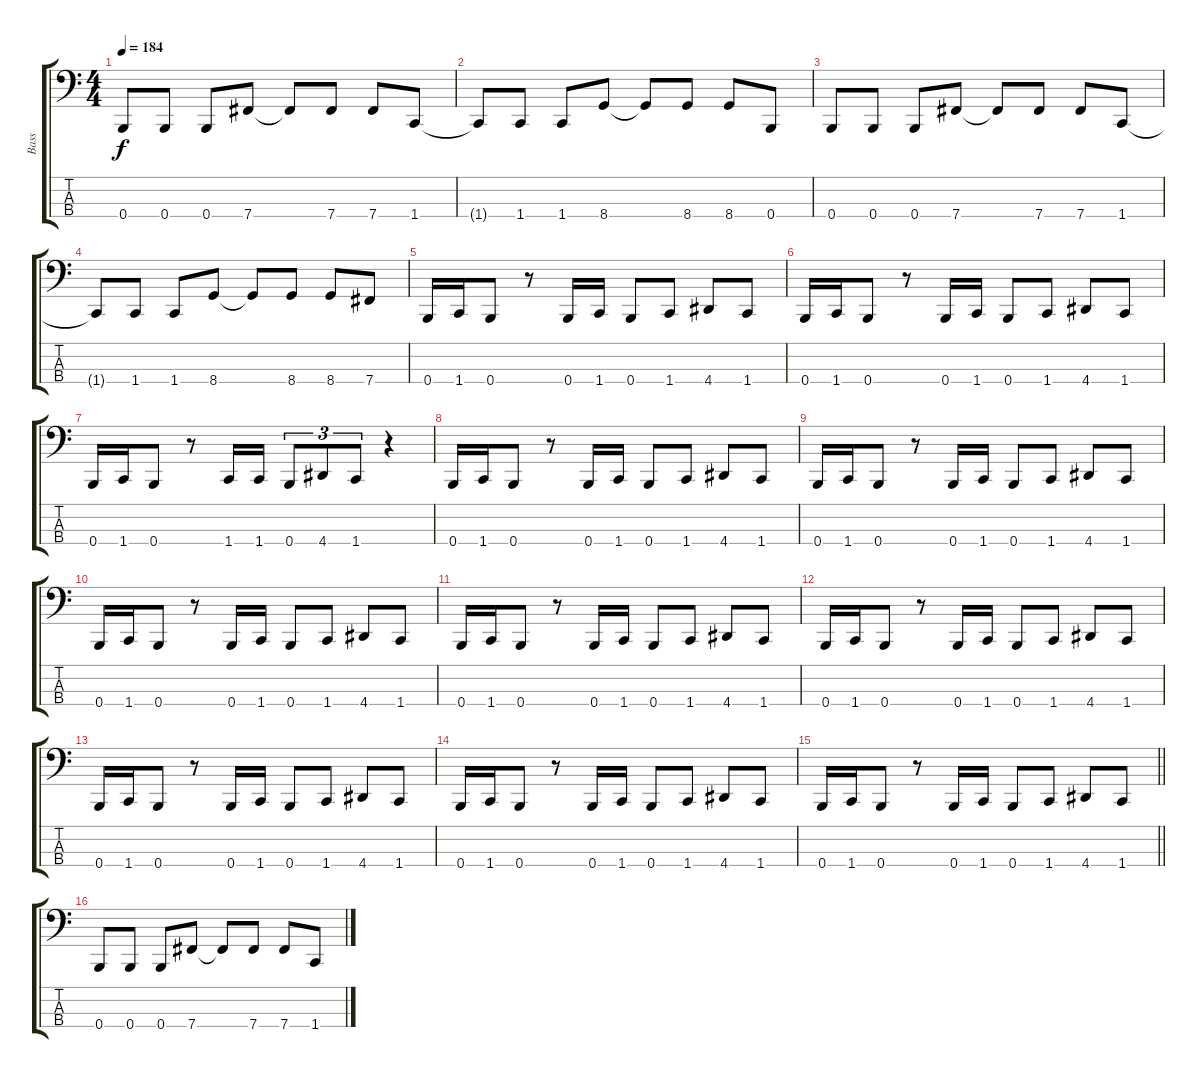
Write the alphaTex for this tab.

\track ("Bass" "Bass") {instrument electricbasspick}
\staff {score tabs}
\tuning (E2 B1 Gb1 B0) {hide}
\ts (4 4)
\tempo 184
\clef f4
\ks c
0.4.8{dy f} 0.4.8 0.4.8 7.4.8 7.4{t}.8 7.4.8 7.4.8 1.4.8 |
1.4{t}.8 1.4.8 1.4.8 8.4.8 8.4{t}.8 8.4.8 8.4.8 0.4.8 |
0.4.8 0.4.8 0.4.8 7.4.8 7.4{t}.8 7.4.8 7.4.8 1.4.8 |
1.4{t}.8 1.4.8 1.4.8 8.4.8 8.4{t}.8 8.4.8 8.4.8 7.4.8 |
0.4.16 1.4.16 0.4.8 r.8 0.4.16 1.4.16 0.4.8 1.4.8 4.4.8 1.4.8 |
0.4.16 1.4.16 0.4.8 r.8 0.4.16 1.4.16 0.4.8 1.4.8 4.4.8 1.4.8 |
0.4.16 1.4.16 0.4.8 r.8 1.4.16 1.4.16 0.4.8{tu (3 2)} 4.4.8{tu (3 2)} 1.4.8{tu (3 2)} r.4 |
0.4.16 1.4.16 0.4.8 r.8 0.4.16 1.4.16 0.4.8 1.4.8 4.4.8 1.4.8 |
0.4.16 1.4.16 0.4.8 r.8 0.4.16 1.4.16 0.4.8 1.4.8 4.4.8 1.4.8 |
0.4.16 1.4.16 0.4.8 r.8 0.4.16 1.4.16 0.4.8 1.4.8 4.4.8 1.4.8 |
0.4.16 1.4.16 0.4.8 r.8 0.4.16 1.4.16 0.4.8 1.4.8 4.4.8 1.4.8 |
0.4.16 1.4.16 0.4.8 r.8 0.4.16 1.4.16 0.4.8 1.4.8 4.4.8 1.4.8 |
0.4.16 1.4.16 0.4.8 r.8 0.4.16 1.4.16 0.4.8 1.4.8 4.4.8 1.4.8 |
0.4.16 1.4.16 0.4.8 r.8 0.4.16 1.4.16 0.4.8 1.4.8 4.4.8 1.4.8 |
\barLineRight lightlight
0.4.16 1.4.16 0.4.8 r.8 0.4.16 1.4.16 0.4.8 1.4.8 4.4.8 1.4.8 |
0.4.8 0.4.8 0.4.8 7.4.8 7.4{t}.8 7.4.8 7.4.8 1.4.8
